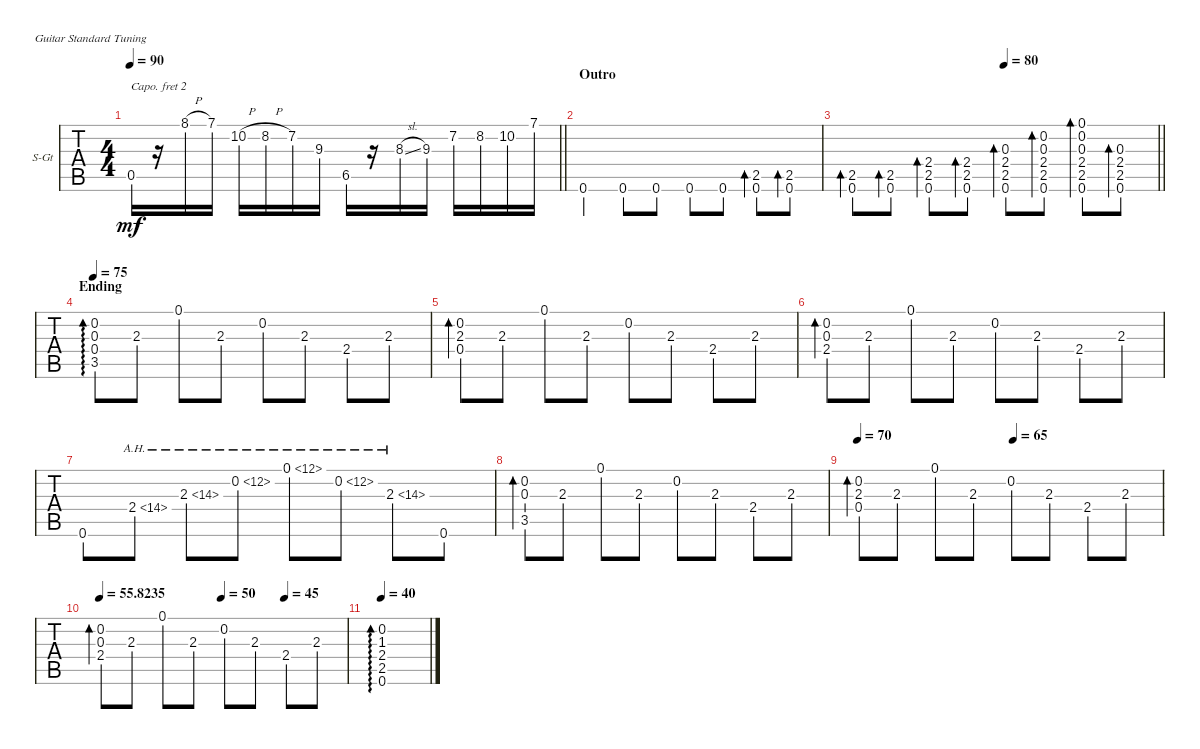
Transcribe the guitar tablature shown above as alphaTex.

\bracketExtendMode groupsimilarinstruments
\firstSystemTrackNameOrientation horizontal
\otherSystemsTrackNameOrientation horizontal
\chordDiagramsInScore
\track ("Guitar" "S-Gt") {instrument acousticguitarsteel}
\staff {tabs}
\capo 2
\tuning (E4 B3 G3 D3 A2 E2)
\ts (4 4)
\tempo 90
\clef g2
\barLineRight lightlight
\ks c
0.5.16{dy mf} r.16 8.1{h}.16 7.1.16 10.2{h}.16 8.2{h}.16 7.2.16 9.3.16 6.5.16 r.16 8.3{sl}.16 9.3.16 7.2.16 8.2.16 10.2.16 7.1.16 |
\section ("" "Outro")
0.6.4 0.6.8 0.6.8 0.6.8 0.6.8 (2.5 0.6).8{bd 30} (2.5 0.6).8{bd 30} |
\tempo (80 0.5)
\barLineRight lightlight
(2.5 0.6).8{bd 30} (2.5 0.6).8{bd 30} (2.4 2.5 0.6).8{bd 44} (2.4 2.5 0.6).8{bd 44} (0.3 2.4 2.5 0.6).8{bd 51} (0.2 0.3 2.4 2.5 0.6).8{bd 58} (0.1 0.2 0.3 2.4 2.5 0.6).8{bd 61} (0.3 2.4 2.5 0.6).8{bd 60} |
\section ("" "Ending")
\tempo 75
(0.2 0.3 0.4 3.5).8{ad 91} 2.3.8 0.1.8 2.3.8 0.2.8 2.3.8 2.4.8 2.3.8 |
(0.2 2.3 0.4).8{bd 59} 2.3.8 0.1.8 2.3.8 0.2.8 2.3.8 2.4.8 2.3.8 |
(0.2 0.3 2.4).8{bd 59} 2.3.8 0.1.8 2.3.8 0.2.8 2.3.8 2.4.8 2.3.8 |
0.6.8 2.4{ah 12}.8 2.3{ah 12}.8 0.2{ah 12}.8 0.1{ah 12}.8 0.2{ah 12}.8 2.3{ah 12}.8 0.6.8 |
(0.2 0.3 3.5).8{bd 60} 2.3.8 0.1.8 2.3.8 0.2.8 2.3.8 2.4.8 2.3.8 |
\tempo 70
\tempo (65 0.5125)
(0.2 2.3 0.4).8{bd 60} 2.3.8 0.1.8 2.3.8 0.2.8 2.3.8 2.4.8 2.3.8 |
\tempo
55.8235
\tempo (50 0.49375)
\tempo (45 0.75)
\scale
0.482237 (0.2 0.3 2.4).8{bd 60} 2.3.8 0.1.8 2.3.8 0.2.8 2.3.8 2.4.8 2.3.8 |
\tempo (40 0.00625)
\scale
0.171459 (0.2 1.3 2.4 2.5 0.6).1{ad 0}
